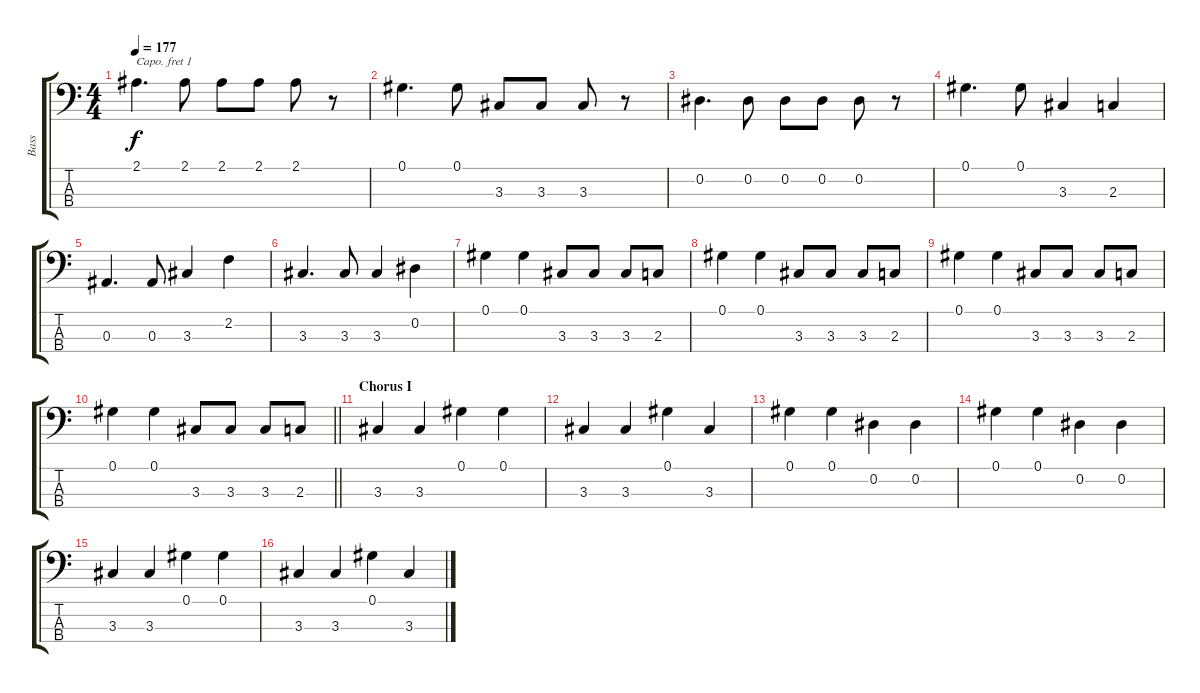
\track ("Bass" "Bass") {instrument electricbassfinger}
\staff {score tabs}
\capo 1
\tuning (G2 D2 A1 E1) {hide}
\ts (4 4)
\tempo 177
\clef f4
\ks c
2.1.4{d dy f} 2.1.8 2.1.8 2.1.8 2.1.8 r.8 |
0.1.4{d} 0.1.8 3.3.8 3.3.8 3.3.8 r.8 |
0.2.4{d} 0.2.8 0.2.8 0.2.8 0.2.8 r.8 |
0.1.4{d} 0.1.8 3.3.4 2.3.4 |
0.3.4{d} 0.3.8 3.3.4 2.2.4 |
3.3.4{d} 3.3.8 3.3.4 0.2.4 |
0.1.4 0.1.4 3.3.8 3.3.8 3.3.8 2.3.8 |
0.1.4 0.1.4 3.3.8 3.3.8 3.3.8 2.3.8 |
0.1.4 0.1.4 3.3.8 3.3.8 3.3.8 2.3.8 |
\barLineRight lightlight
0.1.4 0.1.4 3.3.8 3.3.8 3.3.8 2.3.8 |
\section ("" "Chorus I")
3.3.4 3.3.4 0.1.4 0.1.4 |
3.3.4 3.3.4 0.1.4 3.3.4 |
0.1.4 0.1.4 0.2.4 0.2.4 |
0.1.4 0.1.4 0.2.4 0.2.4 |
3.3.4 3.3.4 0.1.4 0.1.4 |
3.3.4 3.3.4 0.1.4 3.3.4
